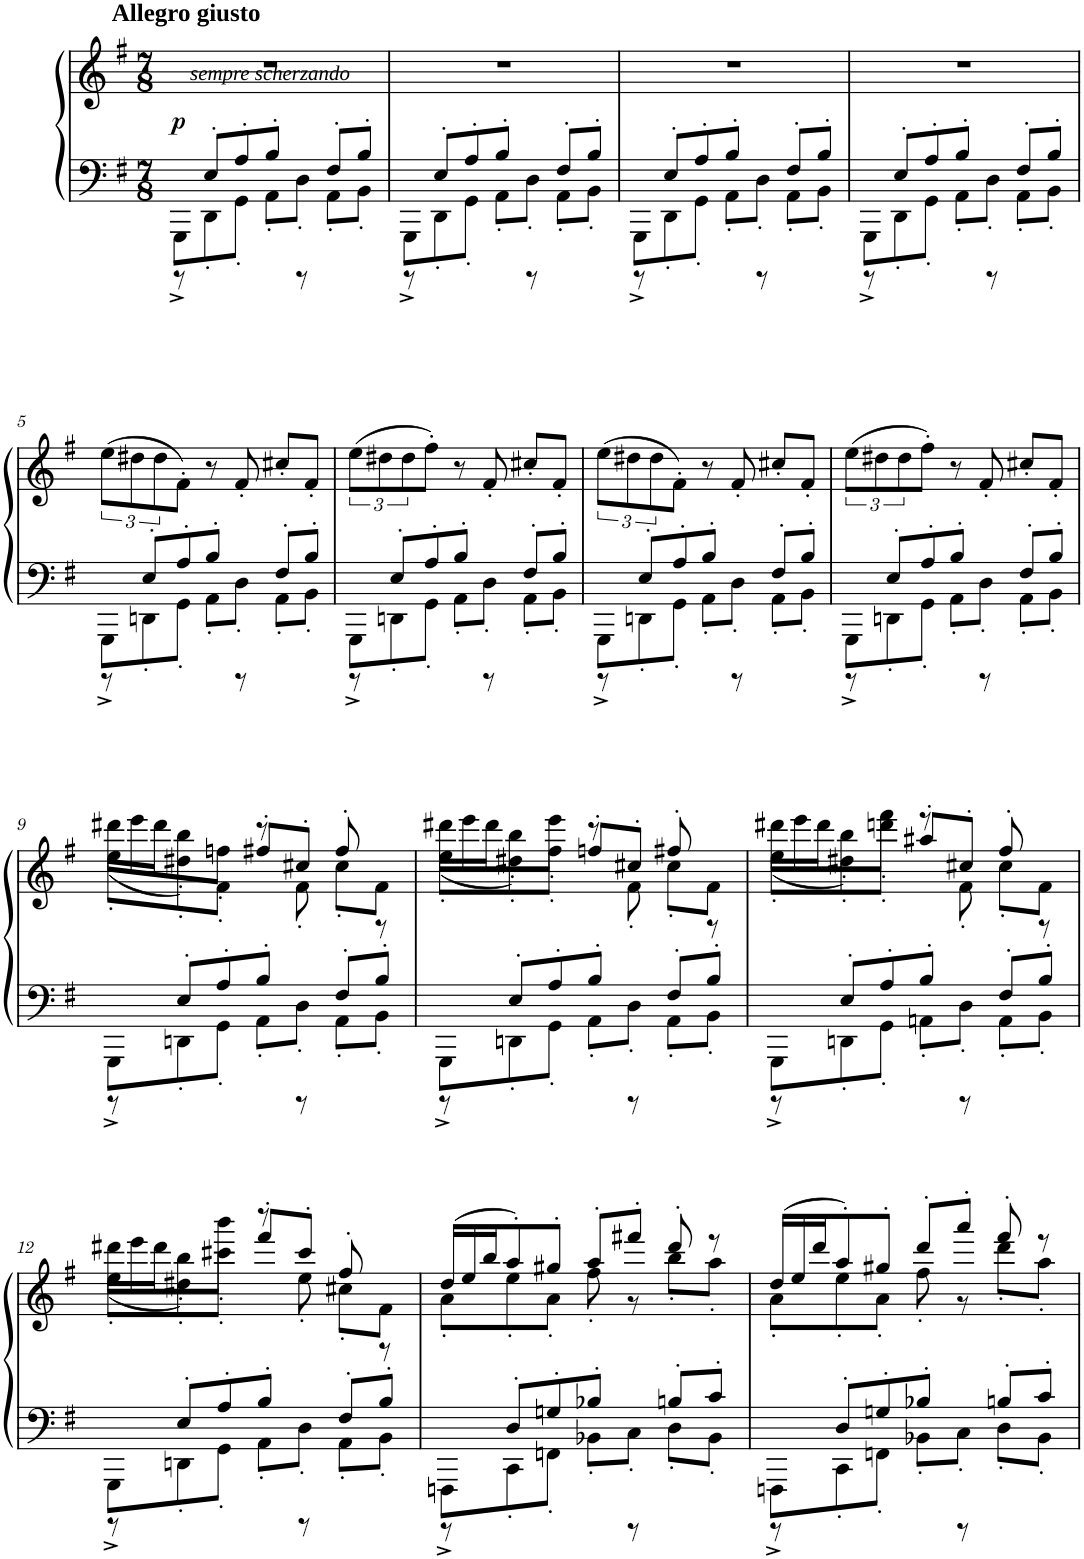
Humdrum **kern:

**kern	**kern	**dynam
*part1	*part1	*part1
*staff2	*staff1	*staff1/2
*I"Piano	*	*
*I'Pno.	*	*
*clefF4	*clefG2	*
*k[f#]	*k[f#]	*
*M7/8	*M7/8	*
=1	=1	=1
*^	*	*
!	!	!LO:TX:a:B:t=Allegro giusto	!
!	!	!LO:TX:b:i:t=sempre scherzando	!
!	!	!	!LO:DY:b
8GGG'<^<\L	8r	2..r	p
8DD'<\	8E'>/L	.	.
8GG'<\J	8A'>/	.	.
8AA'<\L	8B'>/J	.	.
8D'<\J	8r	.	.
8AA'<\L	8F#'>/L	.	.
8BB'<\J	8B'>/J	.	.
=2	=2	=2	=2
8GGG'<^<\L	8r	2..r	.
8DD'<\	8E'>/L	.	.
8GG'<\J	8A'>/	.	.
8AA'<\L	8B'>/J	.	.
8D'<\J	8r	.	.
8AA'<\L	8F#'>/L	.	.
8BB'<\J	8B'>/J	.	.
=3	=3	=3	=3
8GGG'<^<\L	8r	2..r	.
8DD'<\	8E'>/L	.	.
8GG'<\J	8A'>/	.	.
8AA'<\L	8B'>/J	.	.
8D'<\J	8r	.	.
8AA'<\L	8F#'>/L	.	.
8BB'<\J	8B'>/J	.	.
=4	=4	=4	=4
8GGG'<^<\L	8r	2..r	.
8DD'<\	8E'>/L	.	.
8GG'<\J	8A'>/	.	.
8AA'<\L	8B'>/J	.	.
8D'<\J	8r	.	.
8AA'<\L	8F#'>/L	.	.
8BB'<\J	8B'>/J	.	.
!!LO:LB:g=z
=5	=5	=5	=5
8GGG'<^<\L	8r	(12ee\L	.
.	.	12dd#X\	.
8DDn'<\	8E'>/L	.	.
.	.	12dd#\	.
8GG'<\J	8A'>/	8f#'\J)	.
8AA'<\L	8B'>/J	8r	.
8D'<\J	8r	8f#'/	.
8AA'<\L	8F#'>/L	8cc#X'/L	.
8BB'<\J	8B'>/J	8f#'/J	.
=6	=6	=6	=6
8GGG'<^<\L	8r	(12ee\L	.
.	.	12dd#X\	.
8DDn'<\	8E'>/L	.	.
.	.	12dd#\	.
8GG'<\J	8A'>/	8ff#'\J)	.
8AA'<\L	8B'>/J	8r	.
8D'<\J	8r	8f#'/	.
8AA'<\L	8F#'>/L	8cc#X'/L	.
8BB'<\J	8B'>/J	8f#'/J	.
=7	=7	=7	=7
8GGG'<^<\L	8r	(12ee\L	.
.	.	12dd#X\	.
8DDn'<\	8E'>/L	.	.
.	.	12dd#\	.
8GG'<\J	8A'>/	8f#'\J)	.
8AA'<\L	8B'>/J	8r	.
8D'<\J	8r	8f#'/	.
8AA'<\L	8F#'>/L	8cc#X'/L	.
8BB'<\J	8B'>/J	8f#'/J	.
=8	=8	=8	=8
8GGG'<^<\L	8r	(12ee\L	.
.	.	12dd#X\	.
8DDn'<\	8E'>/L	.	.
.	.	12dd#\	.
8GG'<\J	8A'>/	8ff#'\J)	.
8AA'<\L	8B'>/J	8r	.
8D'<\J	8r	8f#'/	.
8AA'<\L	8F#'>/L	8cc#X'/L	.
8BB'<\J	8B'>/J	8f#'/J	.
!!LO:LB:g=z
=9	=9	=9	=9
*	*	*^	*
8GGG'<^<\L	8r	8ee'\L	(24ddd#X\LL	.
.	.	.	24eee\	.
.	.	.	24ddd#\J	.
8DDn'<\	8E'>/L	8dd#X'\	8bb'\)	.
8GG'<\J	8A'>/	8f#'\J	8ffn'\J	.
8AA'<\L	8B'>/J	8r	8ff#X'/L	.
8D'<\J	8r	8f#'\	8cc#X'/J	.
8AA'<\L	8F#'>/L	8cc#'\L	8ff#'/	.
8BB'<\J	8B'>/J	8f#'\J	8r	.
=10	=10	=10	=10	=10
8GGG'<^<\L	8r	8ee'\L	(24ddd#X\LL	.
.	.	.	24eee\	.
.	.	.	24ddd#\J	.
8DDn'<\	8E'>/L	8dd#X'\	8bb'\)	.
8GG'<\J	8A'>/	8ff#'\J	8eee'\J	.
8AA'<\L	8B'>/J	8r	8ffn'/L	.
8D'<\J	8r	8f#'\	8cc#X'/J	.
8AA'<\L	8F#'>/L	8cc#'\L	8ff#X'/	.
8BB'<\J	8B'>/J	8f#'\J	8r	.
=11	=11	=11	=11	=11
8GGG'<^<\L	8r	8ee'\L	(24ddd#X\LL	.
.	.	.	24eee\	.
.	.	.	24ddd#\J	.
8DDn'<\	8E'>/L	8dd#X'\	8bb'\)	.
8GG'<\J	8A'>/	8dddn'\J	8fff#'\J	.
8AAn'<\L	8B'>/J	8r	8aa#X'/L	.
8D'<\J	8r	8f#'\	8cc#X'/J	.
8AA'<\L	8F#'>/L	8cc#'\L	8ff#'/	.
8BB'<\J	8B'>/J	8f#'\J	8r	.
!!LO:LB:g=z	!!
=12	=12	=12	=12	=12
8GGG'<^<\L	8r	8ee'\L	(24ddd#X\LL	.
.	.	.	24eee\	.
.	.	.	24ddd#\J	.
8DDn'<\	8E'>/L	8dd#X'\	8bb'\)	.
8GG'<\J	8A'>/	8ccc#X'\J	8bbb'\J	.
8AA'<\L	8B'>/J	8r	8fff#'/L	.
8D'<\J	8r	8ee'\	8ccc#'/J	.
8AA'<\L	8F#'>/L	8cc#X'\L	8ff#'/	.
8BB'<\J	8B'>/J	8f#'\J	8r	.
=13	=13	=13	=13	=13
*	*	*Xbrackettup	*	*
8FFFn'<^<\L	8r	(24dd/LL	8a'\L	.
.	.	24ee/	.	.
.	.	24bb/J	.	.
8CC'<\	8D'>/L	8aa'/)	8ee'\	.
8FFn'<\J	8Gn'>/	8gg#X'/J	8a'\J	.
8BB-X'<\L	8B-X'>/J	8aa'/L	8ff#'\	.
8C'<\J	8r	8fff#X'/J	8r	.
8D'<\L	8Bn'>/L	8ddd'/	8bb'\L	.
8BB-'<\J	8c'>/J	8r	8aa'\J	.
=14	=14	=14	=14	=14
8FFFn'<^<\L	8r	(24dd/LL	8a'\L	.
.	.	24ee/	.	.
.	.	24ddd/J	.	.
8CC'<\	8D'>/L	8aa'/)	8ee'\	.
8FFn'<\J	8Gn'>/	8gg#X'/J	8a'\J	.
8BB-X'<\L	8B-X'>/J	8ddd'/L	8ff#'\	.
8C'<\J	8r	8aaa'/J	8r	.
8D'<\L	8Bn'>/L	8fff#'/	8ddd'\L	.
8BB-'<\J	8c'>/J	8r	8aa'\J	.
*v	*v	*	*	*
*	*v	*v	*
=	=	=
*-	*-	*-
